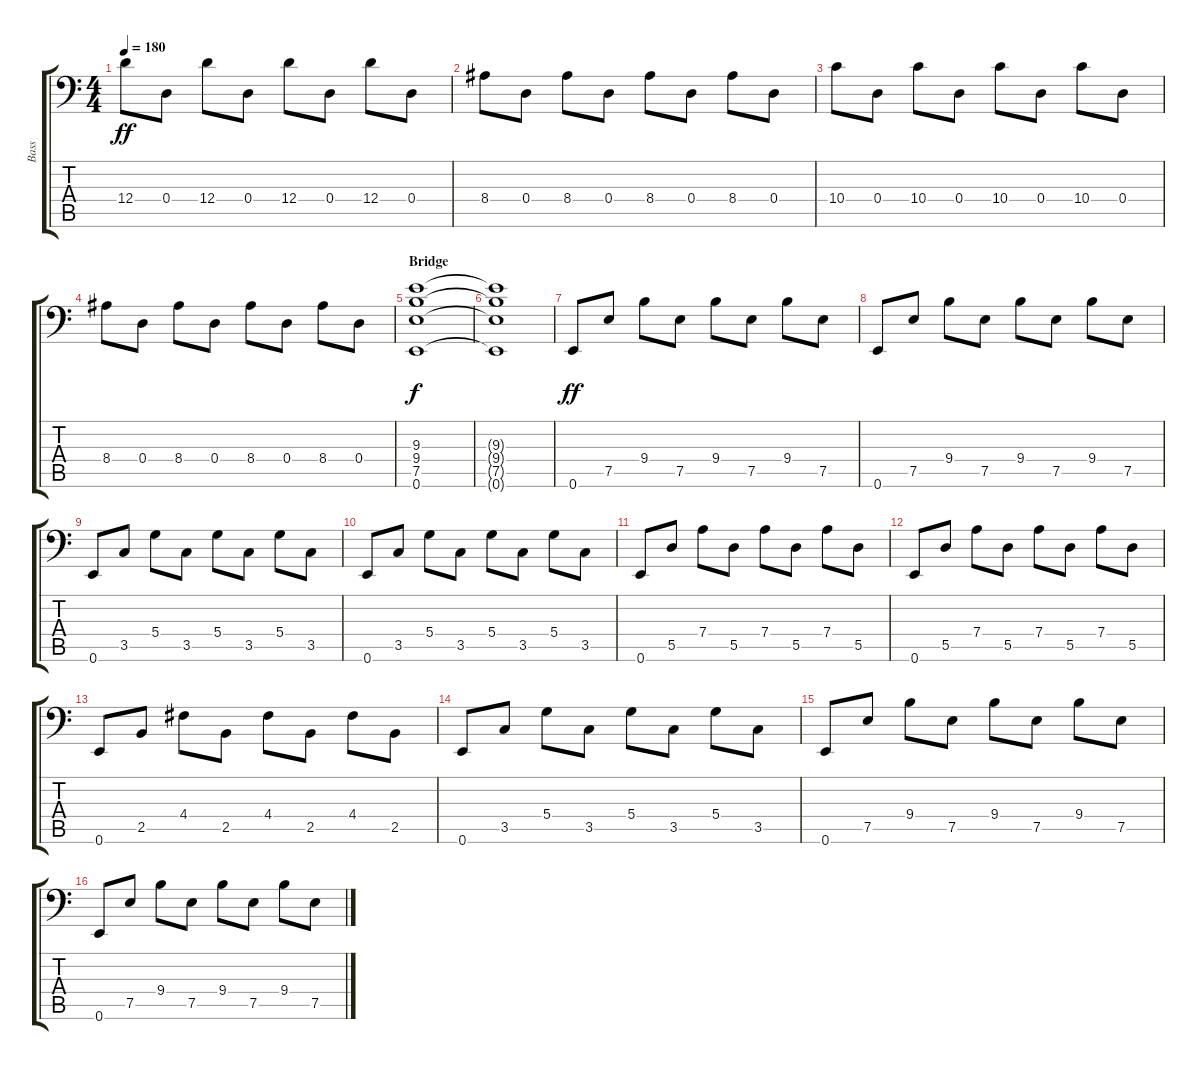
\track ("Bass" "Bass") {instrument electricbassfinger}
\staff {score tabs}
\tuning (E3 B2 G2 D2 A1 E1) {hide}
\ts (4 4)
\tempo 180
\clef f4
\ks c
12.4.8{dy ff} 0.4.8 12.4.8 0.4.8 12.4.8 0.4.8 12.4.8 0.4.8 |
8.4.8 0.4.8 8.4.8 0.4.8 8.4.8 0.4.8 8.4.8 0.4.8 |
10.4.8 0.4.8 10.4.8 0.4.8 10.4.8 0.4.8 10.4.8 0.4.8 |
8.4.8 0.4.8 8.4.8 0.4.8 8.4.8 0.4.8 8.4.8 0.4.8 |
\section ("" "Bridge")
(9.3 9.4 7.5 0.6).1{dy f} |
(9.3{t} 9.4{t} 7.5{t} 0.6{t}).1 |
0.6.8{dy ff} 7.5.8 9.4.8 7.5.8 9.4.8 7.5.8 9.4.8 7.5.8 |
0.6.8 7.5.8 9.4.8 7.5.8 9.4.8 7.5.8 9.4.8 7.5.8 |
0.6.8 3.5.8 5.4.8 3.5.8 5.4.8 3.5.8 5.4.8 3.5.8 |
0.6.8 3.5.8 5.4.8 3.5.8 5.4.8 3.5.8 5.4.8 3.5.8 |
0.6.8 5.5.8 7.4.8 5.5.8 7.4.8 5.5.8 7.4.8 5.5.8 |
0.6.8 5.5.8 7.4.8 5.5.8 7.4.8 5.5.8 7.4.8 5.5.8 |
0.6.8 2.5.8 4.4.8 2.5.8 4.4.8 2.5.8 4.4.8 2.5.8 |
0.6.8 3.5.8 5.4.8 3.5.8 5.4.8 3.5.8 5.4.8 3.5.8 |
0.6.8 7.5.8 9.4.8 7.5.8 9.4.8 7.5.8 9.4.8 7.5.8 |
0.6.8 7.5.8 9.4.8 7.5.8 9.4.8 7.5.8 9.4.8 7.5.8
